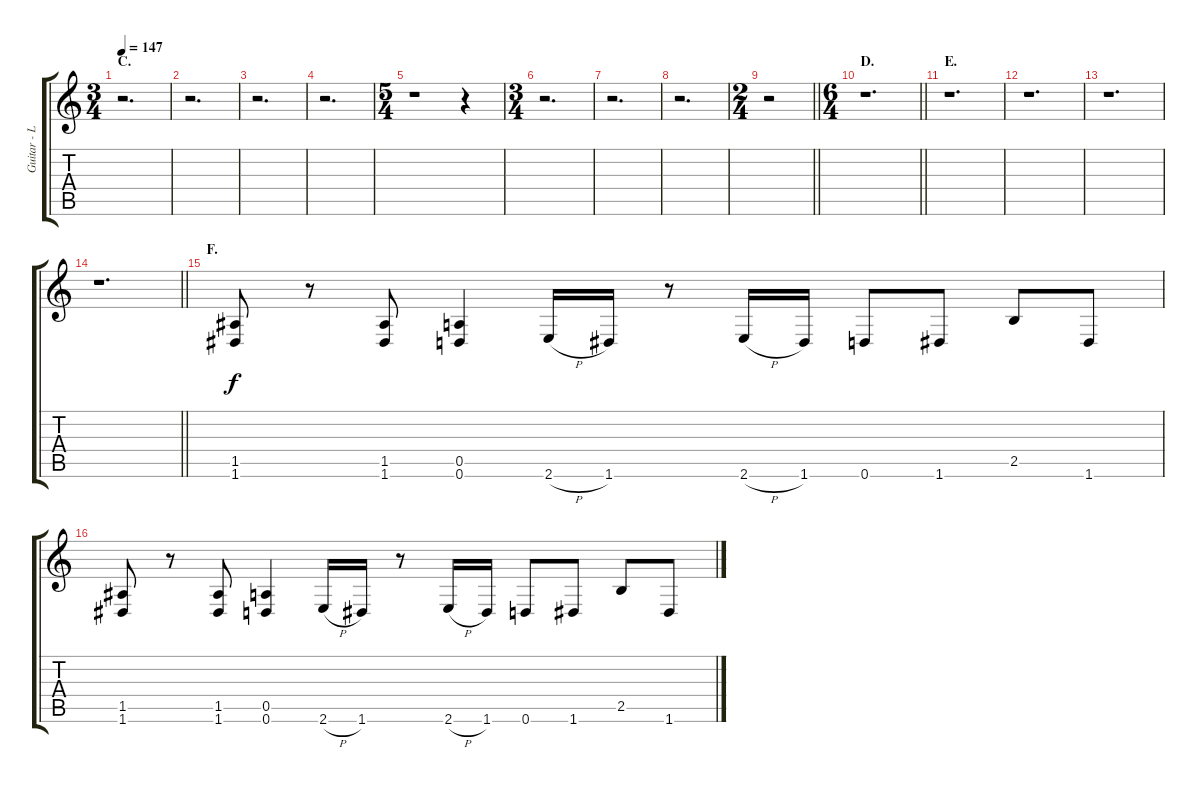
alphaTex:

\track ("Guitar - Left (Aux.)" "Guitar - L") {instrument distortionguitar}
\staff {score tabs}
\tuning (E4 B3 G3 D3 A2 D2) {hide}
\ts (3 4)
\section ("" "C.")
\tempo 147
\clef g2
\ks c
r.2{d dy f} |
r.2{d} |
r.2{d} |
r.2{d} |
\ts (5 4)
r.1 r.4 |
\ts (3 4)
r.2{d} |
r.2{d} |
r.2{d} |
\ts (2 4)
\barLineRight lightlight
r.2 |
\ts (6 4)
\section ("" "D.")
\barLineRight lightlight
r.1{d} |
\section ("" "E.")
r.1{d} |
r.1{d} |
r.1{d} |
\barLineRight lightlight
r.1{d} |
\section ("" "F.")
(1.5 1.6).8 r.8 (1.5 1.6).8 (0.5 0.6).4 2.6{h}.16 1.6.16 r.8 2.6{h}.16 1.6.16 0.6.8 1.6.8 2.5.8 1.6.8 |
(1.5 1.6).8 r.8 (1.5 1.6).8 (0.5 0.6).4 2.6{h}.16 1.6.16 r.8 2.6{h}.16 1.6.16 0.6.8 1.6.8 2.5.8 1.6.8
